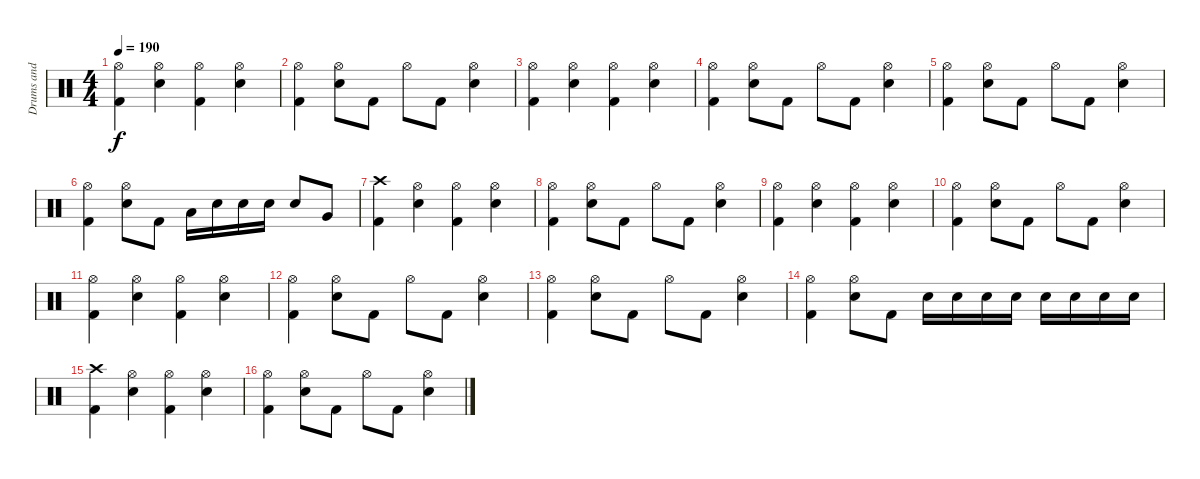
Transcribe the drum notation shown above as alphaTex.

\track ("Drums and Percussion (Pace)" "Drums and ") {instrument percussion}
\staff {score}
\articulation defaults
\ts (4 4)
\tempo 190
\clef neutral
\ks c
("Hi-Hat (open)" "Kick (hit) 2").4{dy f} ("Hi-Hat (open)" "Electric Snare (hit)").4 ("Hi-Hat (open)" "Kick (hit) 2").4 ("Hi-Hat (open)" "Electric Snare (hit)").4 |
("Hi-Hat (open)" "Kick (hit) 2").4 ("Hi-Hat (open)" "Electric Snare (hit)").8 "Kick (hit) 2".8 "Hi-Hat (open)".8 "Kick (hit) 2".8 ("Hi-Hat (open)" "Electric Snare (hit)").4 |
("Hi-Hat (open)" "Kick (hit) 2").4 ("Hi-Hat (open)" "Electric Snare (hit)").4 ("Hi-Hat (open)" "Kick (hit) 2").4 ("Hi-Hat (open)" "Electric Snare (hit)").4 |
("Hi-Hat (open)" "Kick (hit) 2").4 ("Hi-Hat (open)" "Electric Snare (hit)").8 "Kick (hit) 2".8 "Hi-Hat (open)".8 "Kick (hit) 2".8 ("Hi-Hat (open)" "Electric Snare (hit)").4 |
("Hi-Hat (open)" "Kick (hit) 2").4 ("Hi-Hat (open)" "Electric Snare (hit)").8 "Kick (hit) 2".8 "Hi-Hat (open)".8 "Kick (hit) 2".8 ("Hi-Hat (open)" "Electric Snare (hit)").4 |
("Hi-Hat (open)" "Kick (hit) 2").4 ("Hi-Hat (open)" "Electric Snare (hit)").8 "Kick (hit) 2".8 "Low Tom (hit)".16 "Electric Snare (hit)".16 "Electric Snare (hit)".16 "Electric Snare (hit)".16 "Electric Snare (hit)".8 "Very Low Tom (hit)".8 |
("Crash high (hit)" "Kick (hit) 2").4 ("Hi-Hat (open)" "Electric Snare (hit)").4 ("Hi-Hat (open)" "Kick (hit) 2").4 ("Hi-Hat (open)" "Electric Snare (hit)").4 |
("Hi-Hat (open)" "Kick (hit) 2").4 ("Hi-Hat (open)" "Electric Snare (hit)").8 "Kick (hit) 2".8 "Hi-Hat (open)".8 "Kick (hit) 2".8 ("Hi-Hat (open)" "Electric Snare (hit)").4 |
("Hi-Hat (open)" "Kick (hit) 2").4 ("Hi-Hat (open)" "Electric Snare (hit)").4 ("Hi-Hat (open)" "Kick (hit) 2").4 ("Hi-Hat (open)" "Electric Snare (hit)").4 |
("Hi-Hat (open)" "Kick (hit) 2").4 ("Hi-Hat (open)" "Electric Snare (hit)").8 "Kick (hit) 2".8 "Hi-Hat (open)".8 "Kick (hit) 2".8 ("Hi-Hat (open)" "Electric Snare (hit)").4 |
("Hi-Hat (open)" "Kick (hit) 2").4 ("Hi-Hat (open)" "Electric Snare (hit)").4 ("Hi-Hat (open)" "Kick (hit) 2").4 ("Hi-Hat (open)" "Electric Snare (hit)").4 |
("Hi-Hat (open)" "Kick (hit) 2").4 ("Hi-Hat (open)" "Electric Snare (hit)").8 "Kick (hit) 2".8 "Hi-Hat (open)".8 "Kick (hit) 2".8 ("Hi-Hat (open)" "Electric Snare (hit)").4 |
("Hi-Hat (open)" "Kick (hit) 2").4 ("Hi-Hat (open)" "Electric Snare (hit)").8 "Kick (hit) 2".8 "Hi-Hat (open)".8 "Kick (hit) 2".8 ("Hi-Hat (open)" "Electric Snare (hit)").4 |
("Hi-Hat (open)" "Kick (hit) 2").4 ("Hi-Hat (open)" "Electric Snare (hit)").8 "Kick (hit) 2".8 "Electric Snare (hit)".16 "Electric Snare (hit)".16 "Electric Snare (hit)".16 "Electric Snare (hit)".16 "Electric Snare (hit)".16 "Electric Snare (hit)".16 "Electric Snare (hit)".16 "Electric Snare (hit)".16 |
("Crash high (hit)" "Kick (hit) 2").4 ("Hi-Hat (open)" "Electric Snare (hit)").4 ("Hi-Hat (open)" "Kick (hit) 2").4 ("Hi-Hat (open)" "Electric Snare (hit)").4 |
("Hi-Hat (open)" "Kick (hit) 2").4 ("Hi-Hat (open)" "Electric Snare (hit)").8 "Kick (hit) 2".8 "Hi-Hat (open)".8 "Kick (hit) 2".8 ("Hi-Hat (open)" "Electric Snare (hit)").4
